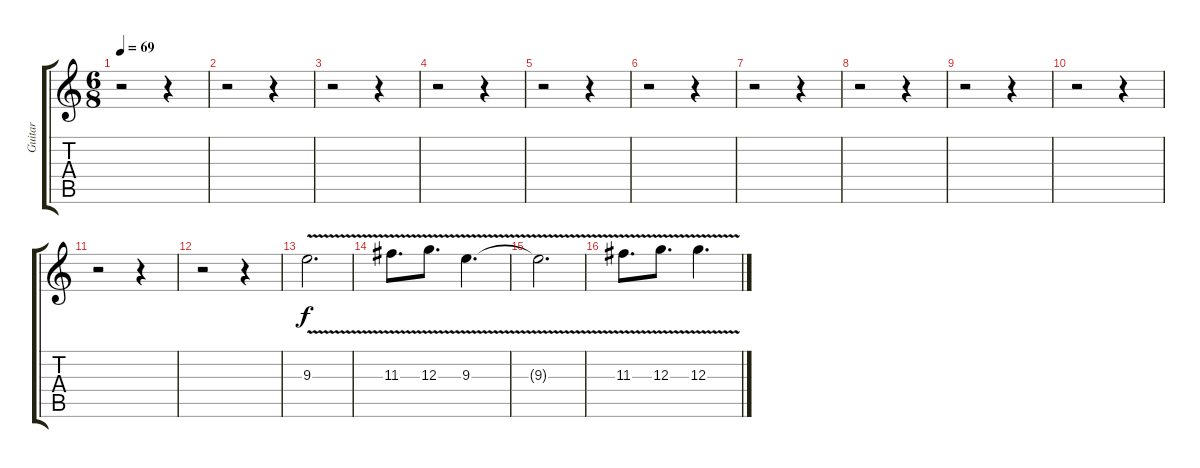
\track ("Guitar" "Guitar") {instrument distortionguitar}
\staff {score tabs}
\tuning (E4 B3 G3 D3 A2 E2) {hide}
\ts (6 8)
\tempo 69
\clef g2
\ks c
r.2{dy f} r.4 |
r.2 r.4 |
r.2 r.4 |
r.2 r.4 |
r.2 r.4 |
r.2 r.4 |
r.2 r.4 |
r.2 r.4 |
r.2 r.4 |
r.2 r.4 |
r.2 r.4 |
r.2 r.4 |
9.3{v}.2{d} |
11.3{v}.8{d} 12.3{v}.8{d} 9.3{v}.4{d} |
9.3{t}.2{d} |
11.3{v}.8{d} 12.3{v}.8{d} 12.3{v}.4{d}
